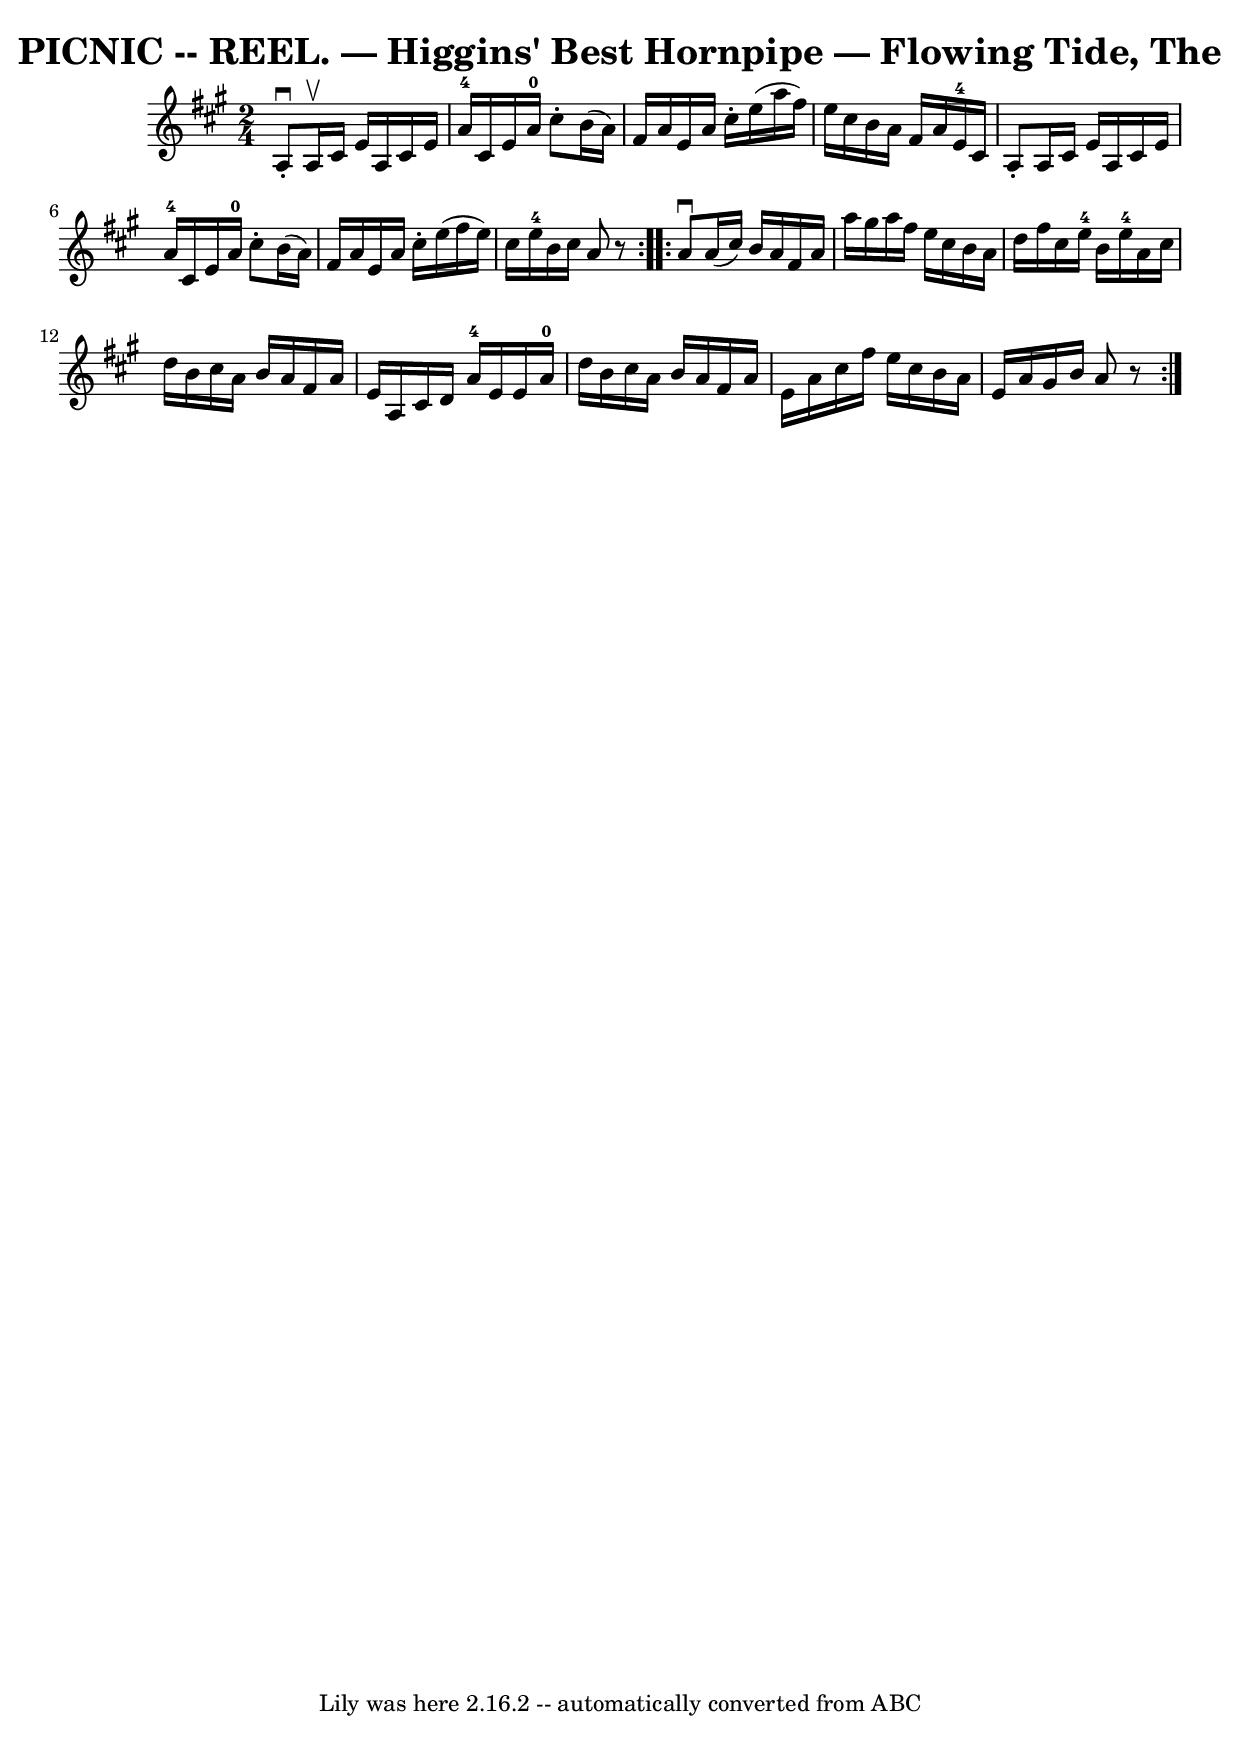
\version "2.7.40"
\include "Mammoth.ily"
\header {
	%% book = "Coles 43.8"
	crossRefNumber = "1"
	footnotes = ""
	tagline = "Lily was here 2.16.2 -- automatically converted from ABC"
	title = "PICNIC -- REEL. — Higgins' Best Hornpipe — Flowing Tide, The"
}
voicedefault =  {


\repeat volta 2 {
\time 2/4 \key a \major a8^\downbow-. a16^\upbow cis'16 e'16 a16  
 cis'16 e'16  |
 a'16-4 cis'16 e'16 a'16-0 cis''8 
-. b'16 (a'16) |
 fis'16 a'16 e'16 a'16 cis''16 -.  
 e''16 (a''16 fis''16) |
 e''16 cis''16 b'16 a'16    
fis'16 a'16 e'16-4 cis'16  |
 a8 -. a16 cis'16    
e'16 a16 cis'16 e'16  |
 a'16-4 cis'16 e'16 a'16 
-0 cis''8 -. b'16 (a'16) |
 fis'16 a'16 e'16 a'16  
 cis''16 -. e''16 (fis''16 e''16) |
 cis''16 e''16-4  
 b'16 cis''16 a'8    r8 }     \repeat volta 2 { a'8^\downbow a'16 (
 cis''16) b'16 a'16 fis'16 a'16  |
 a''16 gis''16    
a''16 fis''16 e''16 cis''16 b'16 a'16  |
 d''16    
fis''16 cis''16 e''16-4 b'16 e''16-4 a'16 cis''16  
|
 d''16 b'16 cis''16 a'16 b'16 a'16 fis'16 a'16  
|
 e'16 a16 cis'16 d'16 a'16-4 e'16 e'16    
a'16-0 |
 d''16 b'16 cis''16 a'16 b'16 a'16 fis'16 
 a'16  |
 e'16 a'16 cis''16 fis''16 e''16 cis''16    
b'16 a'16  |
 e'16 a'16 gis'16 b'16 a'8    r8 }   
}

\score{
    <<

	\context Staff="default"
	{
	    \voicedefault 
	}

    >>
	\layout {
	}
	\midi {}
}
